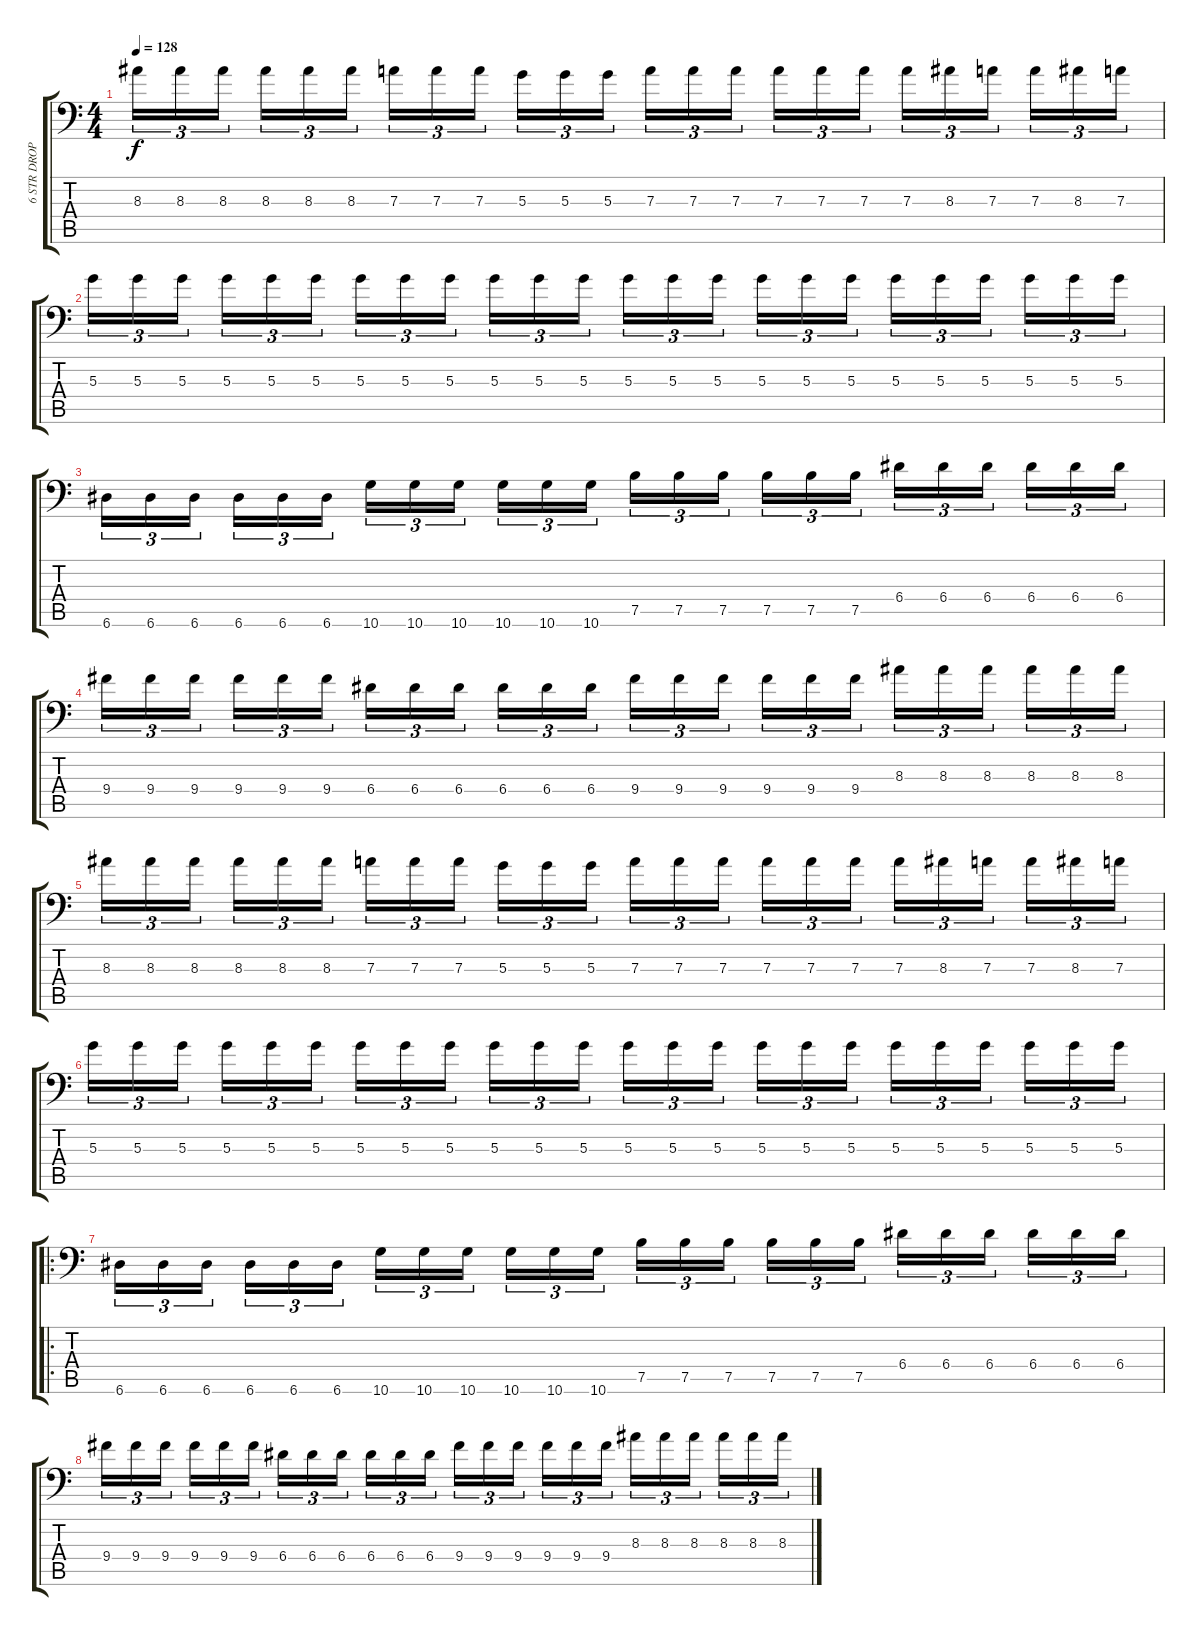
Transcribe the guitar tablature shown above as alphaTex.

\track ("6 STR DROP A" "6 STR DROP") {instrument distortionguitar}
\staff {score tabs}
\tuning (B3 Gb3 D3 A2 E2 A1) {hide}
\ts (4 4)
\tempo 128
\clef f4
\ks c
8.3.16{tu (3 2) dy f} 8.3.16{tu (3 2)} 8.3.16{tu (3 2) beam splitsecondary} 8.3.16{tu (3 2)} 8.3.16{tu (3 2)} 8.3.16{tu (3 2)} 7.3.16{tu (3 2)} 7.3.16{tu (3 2)} 7.3.16{tu (3 2) beam splitsecondary} 5.3.16{tu (3 2)} 5.3.16{tu (3 2)} 5.3.16{tu (3 2)} 7.3.16{tu (3 2)} 7.3.16{tu (3 2)} 7.3.16{tu (3 2) beam splitsecondary} 7.3.16{tu (3 2)} 7.3.16{tu (3 2)} 7.3.16{tu (3 2)} 7.3.16{tu (3 2)} 8.3.16{tu (3 2)} 7.3.16{tu (3 2) beam splitsecondary} 7.3.16{tu (3 2)} 8.3.16{tu (3 2)} 7.3.16{tu (3 2)} |
5.3.16{tu (3 2)} 5.3.16{tu (3 2)} 5.3.16{tu (3 2) beam splitsecondary} 5.3.16{tu (3 2)} 5.3.16{tu (3 2)} 5.3.16{tu (3 2)} 5.3.16{tu (3 2)} 5.3.16{tu (3 2)} 5.3.16{tu (3 2) beam splitsecondary} 5.3.16{tu (3 2)} 5.3.16{tu (3 2)} 5.3.16{tu (3 2)} 5.3.16{tu (3 2)} 5.3.16{tu (3 2)} 5.3.16{tu (3 2) beam splitsecondary} 5.3.16{tu (3 2)} 5.3.16{tu (3 2)} 5.3.16{tu (3 2)} 5.3.16{tu (3 2)} 5.3.16{tu (3 2)} 5.3.16{tu (3 2) beam splitsecondary} 5.3.16{tu (3 2)} 5.3.16{tu (3 2)} 5.3.16{tu (3 2)} |
6.6.16{tu (3 2)} 6.6.16{tu (3 2)} 6.6.16{tu (3 2) beam splitsecondary} 6.6.16{tu (3 2)} 6.6.16{tu (3 2)} 6.6.16{tu (3 2)} 10.6.16{tu (3 2)} 10.6.16{tu (3 2)} 10.6.16{tu (3 2) beam splitsecondary} 10.6.16{tu (3 2)} 10.6.16{tu (3 2)} 10.6.16{tu (3 2)} 7.5.16{tu (3 2)} 7.5.16{tu (3 2)} 7.5.16{tu (3 2) beam splitsecondary} 7.5.16{tu (3 2)} 7.5.16{tu (3 2)} 7.5.16{tu (3 2)} 6.4.16{tu (3 2)} 6.4.16{tu (3 2)} 6.4.16{tu (3 2) beam splitsecondary} 6.4.16{tu (3 2)} 6.4.16{tu (3 2)} 6.4.16{tu (3 2)} |
9.4.16{tu (3 2)} 9.4.16{tu (3 2)} 9.4.16{tu (3 2) beam splitsecondary} 9.4.16{tu (3 2)} 9.4.16{tu (3 2)} 9.4.16{tu (3 2)} 6.4.16{tu (3 2)} 6.4.16{tu (3 2)} 6.4.16{tu (3 2) beam splitsecondary} 6.4.16{tu (3 2)} 6.4.16{tu (3 2)} 6.4.16{tu (3 2)} 9.4.16{tu (3 2)} 9.4.16{tu (3 2)} 9.4.16{tu (3 2) beam splitsecondary} 9.4.16{tu (3 2)} 9.4.16{tu (3 2)} 9.4.16{tu (3 2)} 8.3.16{tu (3 2)} 8.3.16{tu (3 2)} 8.3.16{tu (3 2) beam splitsecondary} 8.3.16{tu (3 2)} 8.3.16{tu (3 2)} 8.3.16{tu (3 2)} |
8.3.16{tu (3 2)} 8.3.16{tu (3 2)} 8.3.16{tu (3 2) beam splitsecondary} 8.3.16{tu (3 2)} 8.3.16{tu (3 2)} 8.3.16{tu (3 2)} 7.3.16{tu (3 2)} 7.3.16{tu (3 2)} 7.3.16{tu (3 2) beam splitsecondary} 5.3.16{tu (3 2)} 5.3.16{tu (3 2)} 5.3.16{tu (3 2)} 7.3.16{tu (3 2)} 7.3.16{tu (3 2)} 7.3.16{tu (3 2) beam splitsecondary} 7.3.16{tu (3 2)} 7.3.16{tu (3 2)} 7.3.16{tu (3 2)} 7.3.16{tu (3 2)} 8.3.16{tu (3 2)} 7.3.16{tu (3 2) beam splitsecondary} 7.3.16{tu (3 2)} 8.3.16{tu (3 2)} 7.3.16{tu (3 2)} |
5.3.16{tu (3 2)} 5.3.16{tu (3 2)} 5.3.16{tu (3 2) beam splitsecondary} 5.3.16{tu (3 2)} 5.3.16{tu (3 2)} 5.3.16{tu (3 2)} 5.3.16{tu (3 2)} 5.3.16{tu (3 2)} 5.3.16{tu (3 2) beam splitsecondary} 5.3.16{tu (3 2)} 5.3.16{tu (3 2)} 5.3.16{tu (3 2)} 5.3.16{tu (3 2)} 5.3.16{tu (3 2)} 5.3.16{tu (3 2) beam splitsecondary} 5.3.16{tu (3 2)} 5.3.16{tu (3 2)} 5.3.16{tu (3 2)} 5.3.16{tu (3 2)} 5.3.16{tu (3 2)} 5.3.16{tu (3 2) beam splitsecondary} 5.3.16{tu (3 2)} 5.3.16{tu (3 2)} 5.3.16{tu (3 2)} |
\ro
6.6.16{tu (3 2)} 6.6.16{tu (3 2)} 6.6.16{tu (3 2) beam splitsecondary} 6.6.16{tu (3 2)} 6.6.16{tu (3 2)} 6.6.16{tu (3 2)} 10.6.16{tu (3 2)} 10.6.16{tu (3 2)} 10.6.16{tu (3 2) beam splitsecondary} 10.6.16{tu (3 2)} 10.6.16{tu (3 2)} 10.6.16{tu (3 2)} 7.5.16{tu (3 2)} 7.5.16{tu (3 2)} 7.5.16{tu (3 2) beam splitsecondary} 7.5.16{tu (3 2)} 7.5.16{tu (3 2)} 7.5.16{tu (3 2)} 6.4.16{tu (3 2)} 6.4.16{tu (3 2)} 6.4.16{tu (3 2) beam splitsecondary} 6.4.16{tu (3 2)} 6.4.16{tu (3 2)} 6.4.16{tu (3 2)} |
9.4.16{tu (3 2)} 9.4.16{tu (3 2)} 9.4.16{tu (3 2) beam splitsecondary} 9.4.16{tu (3 2)} 9.4.16{tu (3 2)} 9.4.16{tu (3 2)} 6.4.16{tu (3 2)} 6.4.16{tu (3 2)} 6.4.16{tu (3 2) beam splitsecondary} 6.4.16{tu (3 2)} 6.4.16{tu (3 2)} 6.4.16{tu (3 2)} 9.4.16{tu (3 2)} 9.4.16{tu (3 2)} 9.4.16{tu (3 2) beam splitsecondary} 9.4.16{tu (3 2)} 9.4.16{tu (3 2)} 9.4.16{tu (3 2)} 8.3.16{tu (3 2)} 8.3.16{tu (3 2)} 8.3.16{tu (3 2) beam splitsecondary} 8.3.16{tu (3 2)} 8.3.16{tu (3 2)} 8.3.16{tu (3 2)}
